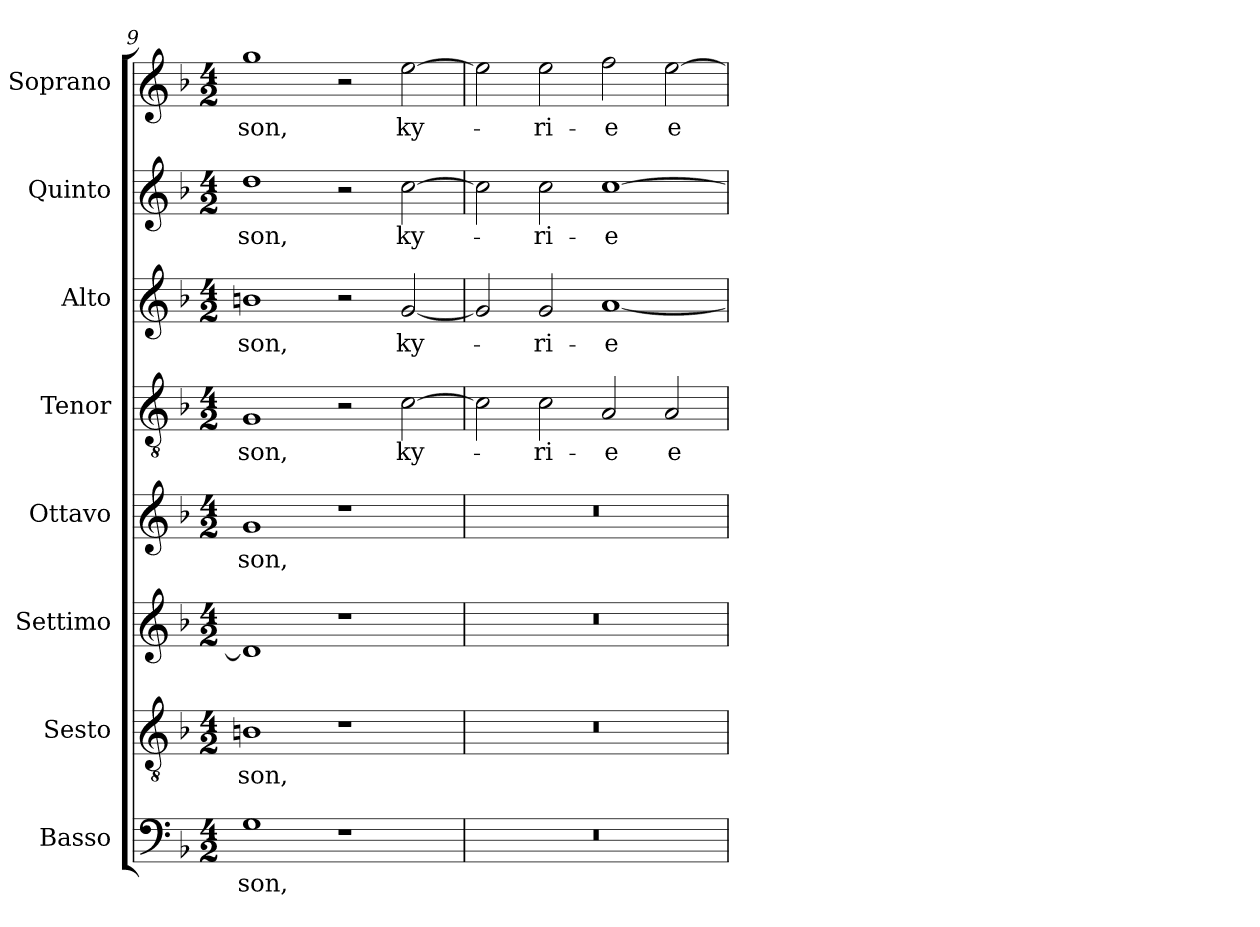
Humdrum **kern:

**kern	**text	**kern	**text	**kern	**kern	**text	**kern	**text	**kern	**text	**kern	**text	**kern	**text
*part8	*part8	*part7	*part7	*part6	*part5	*part5	*part4	*part4	*part3	*part3	*part2	*part2	*part1	*part1
*staff8	*staff8	*staff7	*staff7	*staff6	*staff5	*staff5	*staff4	*staff4	*staff3	*staff3	*staff2	*staff2	*staff1	*staff1
*I"Basso	*	*I"Sesto	*	*I"Settimo	*I"Ottavo	*	*I"Tenor	*	*I"Alto	*	*I"Quinto	*	*I"Soprano	*
*I'B.	*	*I'Ss.	*	*I'St.	*I'Ot.	*	*I'T.	*	*I'A.	*	*I'Q.	*	*I'S.	*
*clefF4	*	*clefGv2	*	*clefG2	*clefG2	*	*clefGv2	*	*clefG2	*	*clefG2	*	*clefG2	*
*	*	*ITrd7c12	*	*	*	*	*ITrd7c12	*	*	*	*	*	*	*
*k[b-]	*	*k[b-]	*	*k[b-]	*k[b-]	*	*k[b-]	*	*k[b-]	*	*k[b-]	*	*k[b-]	*
*F:	*	*F:	*	*F:	*F:	*	*F:	*	*F:	*	*F:	*	*F:	*
*M4/2	*	*M4/2	*	*M4/2	*M4/2	*	*M4/2	*	*M4/2	*	*M4/2	*	*M4/2	*
=9	=9	=9	=9	=9	=9	=9	=9	=9	=9	=9	=9	=9	=9	=9
!	!LO:LY:b:color=#000000	!	!	!	!	!	!	!	!	!	!	!	!	!
!	!	!	!LO:LY:b:color=#000000	!	!	!	!	!	!	!	!	!	!	!
!	!	!	!	!	!	!LO:LY:b:color=#000000	!	!	!	!	!	!	!	!
!	!	!	!	!	!	!	!	!LO:LY:b:color=#000000	!	!	!	!	!	!
!	!	!	!	!	!	!	!	!	!	!LO:LY:b:color=#000000	!	!	!	!
!	!	!	!	!	!	!	!	!	!	!	!	!LO:LY:b:color=#000000	!	!
!	!	!	!	!	!	!	!	!	!	!	!	!	!	!LO:LY:b:color=#000000
1Gi	-son,	1BBni	-son,	1di]	1gi	-son,	1GGi	-son,	1bni	-son,	1ddi	-son,	1ggi	-son,
1r	.	1r	.	1r	1r	.	2r	.	2r	.	2r	.	2r	.
!	!	!	!	!	!	!	!	!LO:LY:b:color=#000000	!	!	!	!	!	!
!	!	!	!	!	!	!	!	!	!	!LO:LY:b:color=#000000	!	!	!	!
!	!	!	!	!	!	!	!	!	!	!	!	!LO:LY:b:color=#000000	!	!
!	!	!	!	!	!	!	!	!	!	!	!	!	!	!LO:LY:b:color=#000000
.	.	.	.	.	.	.	[2Ci\	ky-	[2gi/	ky-	[2cci\	ky-	[2eei\	ky-
=10	=10	=10	=10	=10	=10	=10	=10	=10	=10	=10	=10	=10	=10	=10
!LO:N:vis=1	!	!LO:N:vis=1	!	!LO:N:vis=1	!LO:N:vis=1	!	!	!	!	!	!	!	!	!
0r	.	0r	.	0r	0r	.	2Ci\]	.	2gi/]	.	2cci\]	.	2eei\]	.
!	!	!	!	!	!	!	!	!LO:LY:b:color=#000000	!	!	!	!	!	!
!	!	!	!	!	!	!	!	!	!	!LO:LY:b:color=#000000	!	!	!	!
!	!	!	!	!	!	!	!	!	!	!	!	!LO:LY:b:color=#000000	!	!
!	!	!	!	!	!	!	!	!	!	!	!	!	!	!LO:LY:b:color=#000000
.	.	.	.	.	.	.	2Ci\	-ri-	2gi/	-ri-	2cci\	-ri-	2eei\	-ri-
!	!	!	!	!	!	!	!	!LO:LY:b:color=#000000	!	!	!	!	!	!
!	!	!	!	!	!	!	!	!	!	!LO:LY:b:color=#000000	!	!	!	!
!	!	!	!	!	!	!	!	!	!	!	!	!LO:LY:b:color=#000000	!	!
!	!	!	!	!	!	!	!	!	!	!	!	!	!	!LO:LY:b:color=#000000
.	.	.	.	.	.	.	2AAi/	-e	[1ai	-e	[1cci	-e	2ffi\	-e
!	!	!	!	!	!	!	!	!LO:LY:b:color=#000000	!	!	!	!	!	!
!	!	!	!	!	!	!	!	!	!	!	!	!	!	!LO:LY:b:color=#000000
.	.	.	.	.	.	.	2AAi/	e-	.	.	.	.	[2eei\	e-
=	=	=	=	=	=	=	=	=	=	=	=	=	=	=
*-	*-	*-	*-	*-	*-	*-	*-	*-	*-	*-	*-	*-	*-	*-
